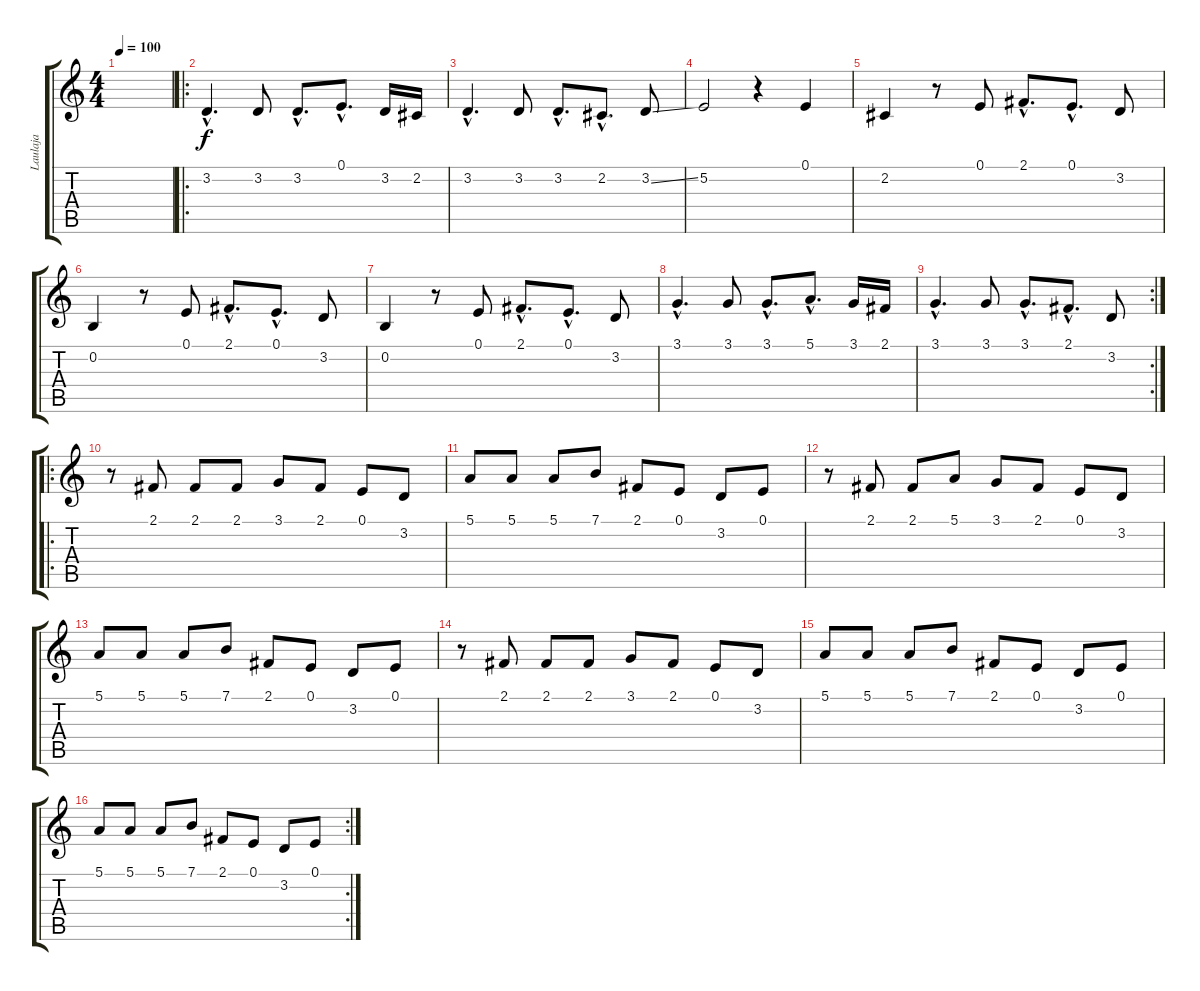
\track ("Laulaja" "Laulaja") {instrument whistle}
\staff {score tabs}
\tuning (E4 B3 G3 D3 A2 E2) {hide}
\ts (4 4)
\tempo 100
\clef g2
\ks c
|
\ro
3.2{hac}.4{d} 3.2.8 3.2{hac}.8{d} 0.1{hac}.8{d} 3.2.16 2.2.16 |
3.2{hac}.4{d} 3.2.8 3.2{hac}.8{d} 2.2{hac}.8{d} 3.2{ss}.8 |
5.2.2 r.4 0.1.4 |
2.2.4 r.8 0.1.8 2.1{hac}.8{d} 0.1{hac}.8{d} 3.2.8 |
0.2.4 r.8 0.1.8 2.1{hac}.8{d} 0.1{hac}.8{d} 3.2.8 |
0.2.4 r.8 0.1.8 2.1{hac}.8{d} 0.1{hac}.8{d} 3.2.8 |
3.1{hac}.4{d} 3.1.8 3.1{hac}.8{d} 5.1{hac}.8{d} 3.1.16 2.1.16 |
\rc 2
3.1{hac}.4{d} 3.1.8 3.1{hac}.8{d} 2.1{hac}.8{d} 3.2.8 |
\ro
r.8 2.1.8 2.1.8 2.1.8 3.1.8 2.1.8 0.1.8 3.2.8 |
5.1.8 5.1.8 5.1.8 7.1.8 2.1.8 0.1.8 3.2.8 0.1.8 |
r.8 2.1.8 2.1.8 5.1.8 3.1.8 2.1.8 0.1.8 3.2.8 |
5.1.8 5.1.8 5.1.8 7.1.8 2.1.8 0.1.8 3.2.8 0.1.8 |
r.8 2.1.8 2.1.8 2.1.8 3.1.8 2.1.8 0.1.8 3.2.8 |
5.1.8 5.1.8 5.1.8 7.1.8 2.1.8 0.1.8 3.2.8 0.1.8 |
\rc 2
5.1.8 5.1.8 5.1.8 7.1.8 2.1.8 0.1.8 3.2.8 0.1.8
